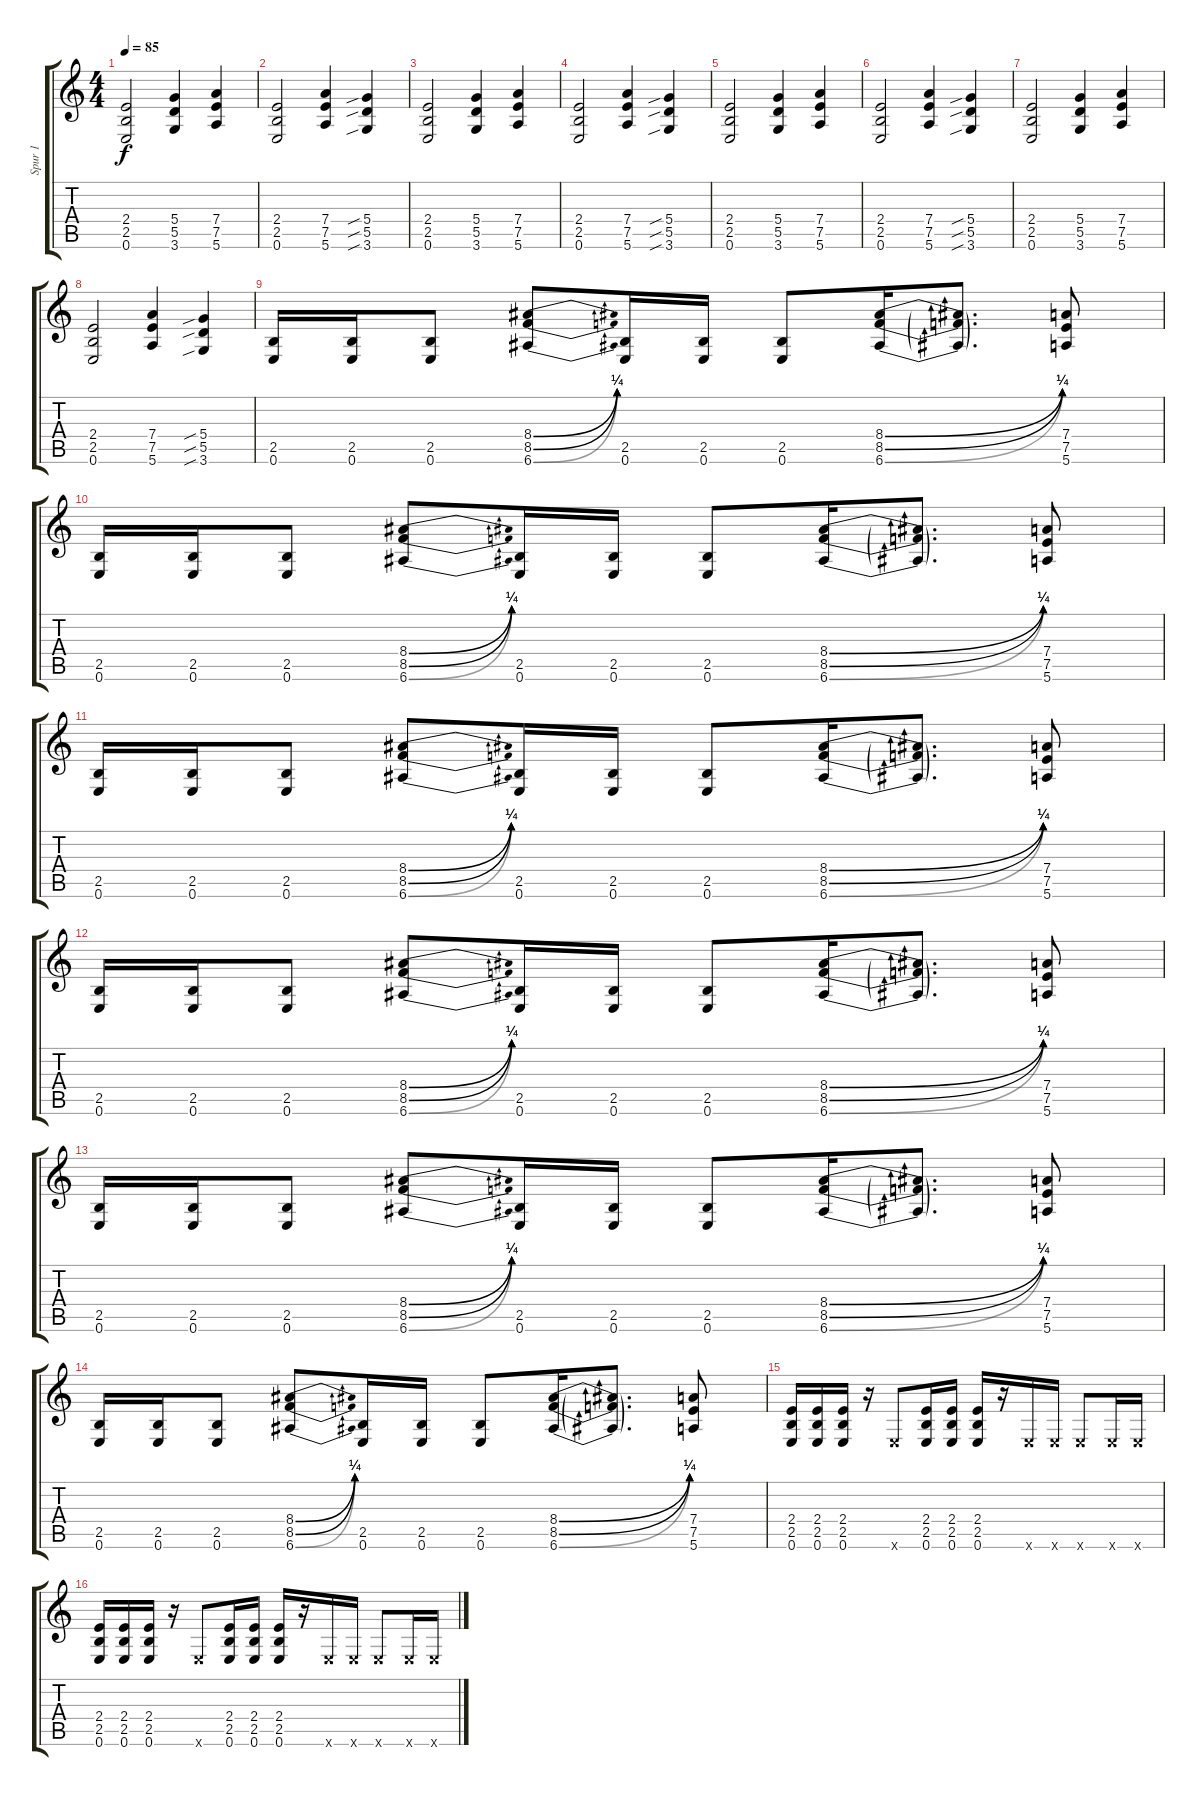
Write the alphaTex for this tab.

\track ("Spur 1" "Spur 1") {instrument distortionguitar}
\staff {score tabs}
\tuning (E4 B3 G3 D3 A2 E2) {hide}
\ts (4 4)
\tempo 85
\clef g2
\ks c
(2.4 2.5 0.6).2{dy f} (5.4 5.5 3.6).4 (7.4 7.5 5.6).4 |
(2.4 2.5 0.6).2 (7.4 7.5 5.6).4 (5.4{sib} 5.5{sib} 3.6{sib}).4 |
(2.4 2.5 0.6).2 (5.4 5.5 3.6).4 (7.4 7.5 5.6).4 |
(2.4 2.5 0.6).2 (7.4 7.5 5.6).4 (5.4{sib} 5.5{sib} 3.6{sib}).4 |
(2.4 2.5 0.6).2 (5.4 5.5 3.6).4 (7.4 7.5 5.6).4 |
(2.4 2.5 0.6).2 (7.4 7.5 5.6).4 (5.4{sib} 5.5{sib} 3.6{sib}).4 |
(2.4 2.5 0.6).2 (5.4 5.5 3.6).4 (7.4 7.5 5.6).4 |
(2.4 2.5 0.6).2 (7.4 7.5 5.6).4 (5.4{sib} 5.5{sib} 3.6{sib}).4 |
(2.5 0.6).16 (2.5 0.6).16 (2.5 0.6).8 (8.4{be (bend 0 0 60 1)} 8.5{be (bend 0 0 60 1)} 6.6{be (bend 0 0 60 1)}).8 (2.5 0.6).16 (2.5 0.6).16 (2.5 0.6).8 (8.4{be (bend 0 0 60 1)} 8.5{be (bend 0 0 60 1)} 6.6{be (bend 0 0 60 1)}).16 (8.4{t} 8.5{t} 6.6{t}).8{d} (7.4 7.5 5.6).8 |
(2.5 0.6).16 (2.5 0.6).16 (2.5 0.6).8 (8.4{be (bend 0 0 60 1)} 8.5{be (bend 0 0 60 1)} 6.6{be (bend 0 0 60 1)}).8 (2.5 0.6).16 (2.5 0.6).16 (2.5 0.6).8 (8.4{be (bend 0 0 60 1)} 8.5{be (bend 0 0 60 1)} 6.6{be (bend 0 0 60 1)}).16 (8.4{t} 8.5{t} 6.6{t}).8{d} (7.4 7.5 5.6).8 |
(2.5 0.6).16 (2.5 0.6).16 (2.5 0.6).8 (8.4{be (bend 0 0 60 1)} 8.5{be (bend 0 0 60 1)} 6.6{be (bend 0 0 60 1)}).8 (2.5 0.6).16 (2.5 0.6).16 (2.5 0.6).8 (8.4{be (bend 0 0 60 1)} 8.5{be (bend 0 0 60 1)} 6.6{be (bend 0 0 60 1)}).16 (8.4{t} 8.5{t} 6.6{t}).8{d} (7.4 7.5 5.6).8 |
(2.5 0.6).16 (2.5 0.6).16 (2.5 0.6).8 (8.4{be (bend 0 0 60 1)} 8.5{be (bend 0 0 60 1)} 6.6{be (bend 0 0 60 1)}).8 (2.5 0.6).16 (2.5 0.6).16 (2.5 0.6).8 (8.4{be (bend 0 0 60 1)} 8.5{be (bend 0 0 60 1)} 6.6{be (bend 0 0 60 1)}).16 (8.4{t} 8.5{t} 6.6{t}).8{d} (7.4 7.5 5.6).8 |
(2.5 0.6).16 (2.5 0.6).16 (2.5 0.6).8 (8.4{be (bend 0 0 60 1)} 8.5{be (bend 0 0 60 1)} 6.6{be (bend 0 0 60 1)}).8 (2.5 0.6).16 (2.5 0.6).16 (2.5 0.6).8 (8.4{be (bend 0 0 60 1)} 8.5{be (bend 0 0 60 1)} 6.6{be (bend 0 0 60 1)}).16 (8.4{t} 8.5{t} 6.6{t}).8{d} (7.4 7.5 5.6).8 |
(2.5 0.6).16 (2.5 0.6).16 (2.5 0.6).8 (8.4{be (bend 0 0 60 1)} 8.5{be (bend 0 0 60 1)} 6.6{be (bend 0 0 60 1)}).8 (2.5 0.6).16 (2.5 0.6).16 (2.5 0.6).8 (8.4{be (bend 0 0 60 1)} 8.5{be (bend 0 0 60 1)} 6.6{be (bend 0 0 60 1)}).16 (8.4{t} 8.5{t} 6.6{t}).8{d} (7.4 7.5 5.6).8 |
(2.4 2.5 0.6).16 (2.4 2.5 0.6).16 (2.4 2.5 0.6).16 r.16 0.6{x}.8 (2.4 2.5 0.6).16 (2.4 2.5 0.6).16 (2.4 2.5 0.6).16 r.16 0.6{x}.16 0.6{x}.16 0.6{x}.8 0.6{x}.16 0.6{x}.16 |
(2.4 2.5 0.6).16 (2.4 2.5 0.6).16 (2.4 2.5 0.6).16 r.16 0.6{x}.8 (2.4 2.5 0.6).16 (2.4 2.5 0.6).16 (2.4 2.5 0.6).16 r.16 0.6{x}.16 0.6{x}.16 0.6{x}.8 0.6{x}.16 0.6{x}.16
